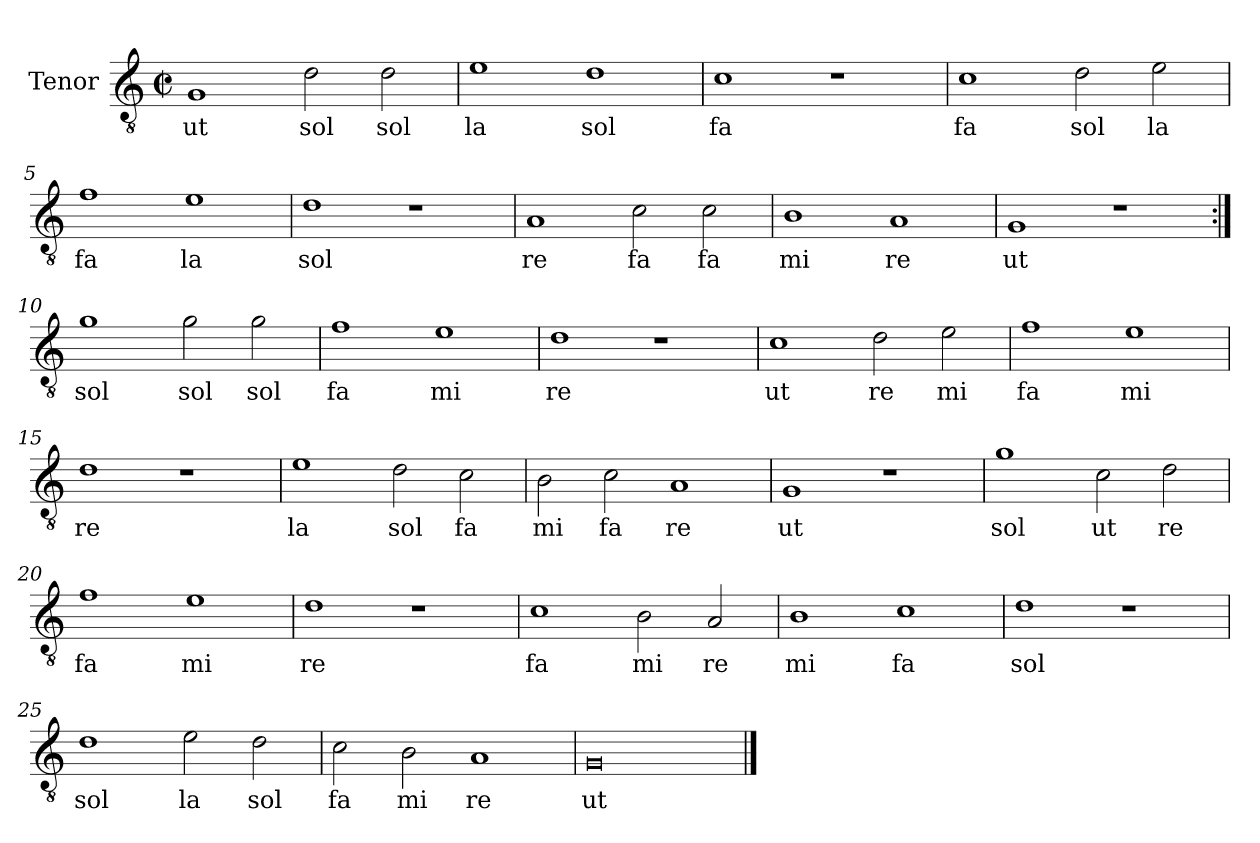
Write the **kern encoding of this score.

**kern	**text
*part1	*part1
*staff1	*staff1
*I"Tenor	*
*clefGv2	*
*k[]	*
*M4/2	*
*met(c|)	*
=1	=1
1G	ut
2d\	sol
2d\	sol
=2	=2
1e	la
1d	sol
=3	=3
1c	fa
1r	.
=4	=4
1c	fa
2d\	sol
2e\	la
=5	=5
1f	fa
1e	la
=6	=6
1d	sol
1r	.
=7	=7
1A	re
2c\	fa
2c\	fa
=8	=8
1B	mi
1A	re
=9	=9
1G	ut
1r	.
=10:|!	=10:|!
1g	sol
2g\	sol
2g\	sol
=11	=11
1f	fa
1e	mi
=12	=12
1d	re
1r	.
=13	=13
1c	ut
2d\	re
2e\	mi
=14	=14
1f	fa
1e	mi
=15	=15
1d	re
1r	.
=16	=16
1e	la
2d\	sol
2c\	fa
=17	=17
2B\	mi
2c\	fa
1A	re
=18	=18
1G	ut
1r	.
=19	=19
1g	sol
2c\	ut
2d\	re
=20	=20
1f	fa
1e	mi
=21	=21
1d	re
1r	.
=22	=22
1c	fa
2B\	mi
2A/	re
=23	=23
1B	mi
1c	fa
=24	=24
1d	sol
1r	.
=25	=25
1d	sol
2e\	la
2d\	sol
=26	=26
2c\	fa
2B\	mi
1A	re
=27	=27
0G	ut
==	==
*-	*-
